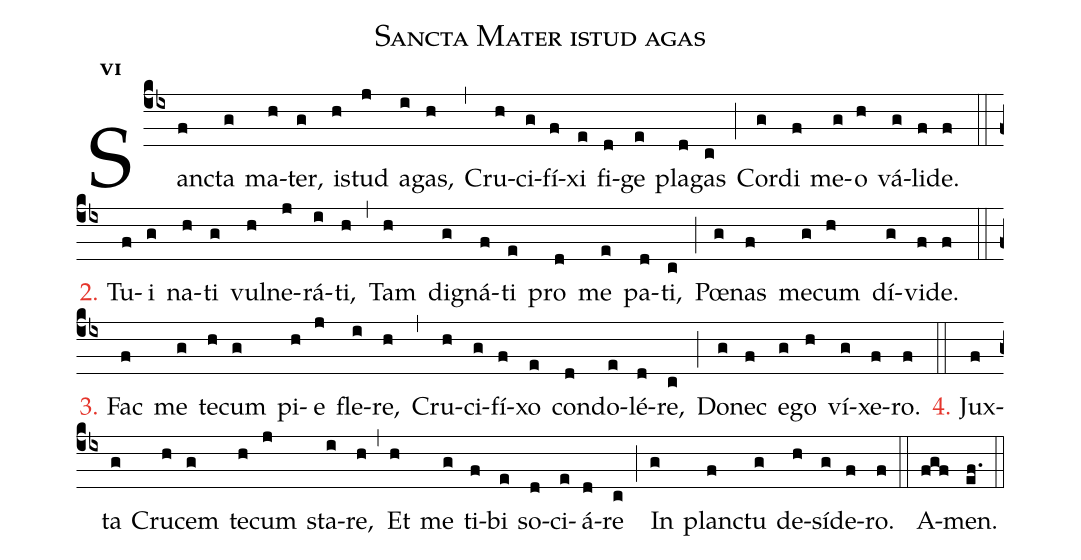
name:Sancta Mater istud agas;
office-part:hy;
mode:6;
%%
initial-style: 1;
name: Sancta Mater istud agas;
mode: 6;
office-part: Hymnus;
annotation: Hymn.;
annotation: vi;
nabc-lines: 1;
%%
(cb4) Sanc(f)ta(g) ma(h)ter,(g) is(h)tud(j) a(i)gas,(h) (,)
Cru(h)ci(g)fí(f)xi(e) fi(d)ge(e) pla(d)gas(c) (;)
Cor(g)di(f) me(g)o(h) vá(g)li(f)de.(f) (::)

<c>2.</c> Tu(f)i(g) na(h)ti(g) vul(h)ne(j)rá(i)ti,(h) (,)
Tam(h) di(g)gná(f)ti(e) pro(d) me(e) pa(d)ti,(c) (;)
Pœ(g)nas(f) me(g)cum(h) dí(g)vi(f)de.(f) (::)

<c>3.</c> Fac(f) me(g) te(h)cum(g) pi(h)e(j) fle(i)re,(h) (,)
Cru(h)ci(g)fí(f)xo(e) con(d)do(e)lé(d)re,(c) (;)
Do(g)nec(f) e(g)go(h) ví(g)xe(f)ro.(f) (::)

<c>4.</c> Jux(f)ta(g) Cru(h)cem(g) te(h)cum(j) sta(i)re,(h) (,)
Et(h) me(g) ti(f)bi(e) so(d)ci(e)á(d)re(c) (;)
In(g) planc(f)tu(g) de(h)sí(g)de(f)ro.(f) (::)

A(fgf)men.(ef.) (::)
